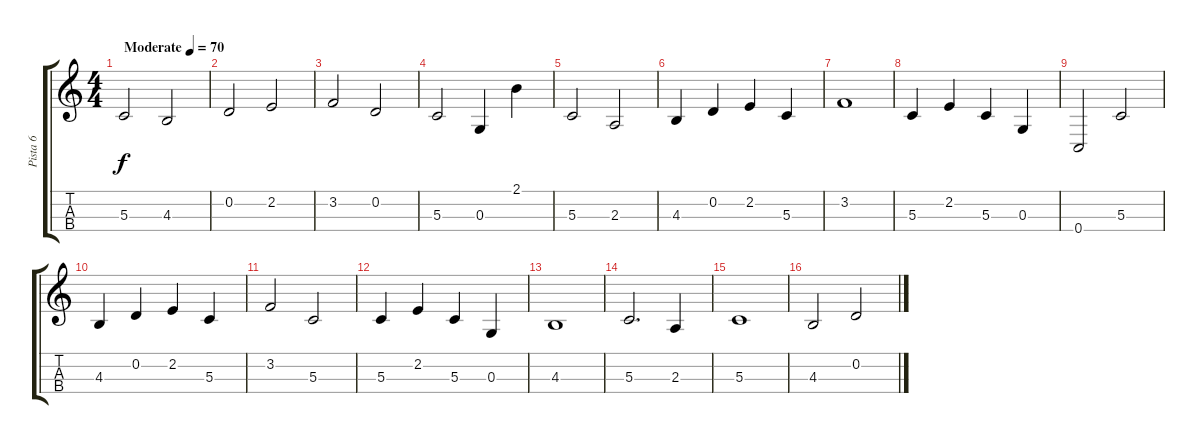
\track ("Pista 6" "Pista 6") {instrument viola}
\staff {score tabs}
\tuning (A4 D4 G3 C3) {hide}
\ts (4 4)
\tempo (70 "Moderate")
\clef g2
\ks c
5.3.2{dy f instrument viola} 4.3.2 |
0.2.2 2.2.2 |
3.2.2 0.2.2 |
5.3.2 0.3.4 2.1.4 |
5.3.2 2.3.2 |
4.3.4 0.2.4 2.2.4 5.3.4 |
3.2.1 |
5.3.4 2.2.4 5.3.4 0.3.4 |
0.4.2 5.3.2 |
4.3.4 0.2.4 2.2.4 5.3.4 |
3.2.2 5.3.2 |
5.3.4 2.2.4 5.3.4 0.3.4 |
4.3.1 |
5.3.2{d} 2.3.4 |
5.3.1 |
4.3.2 0.2.2
